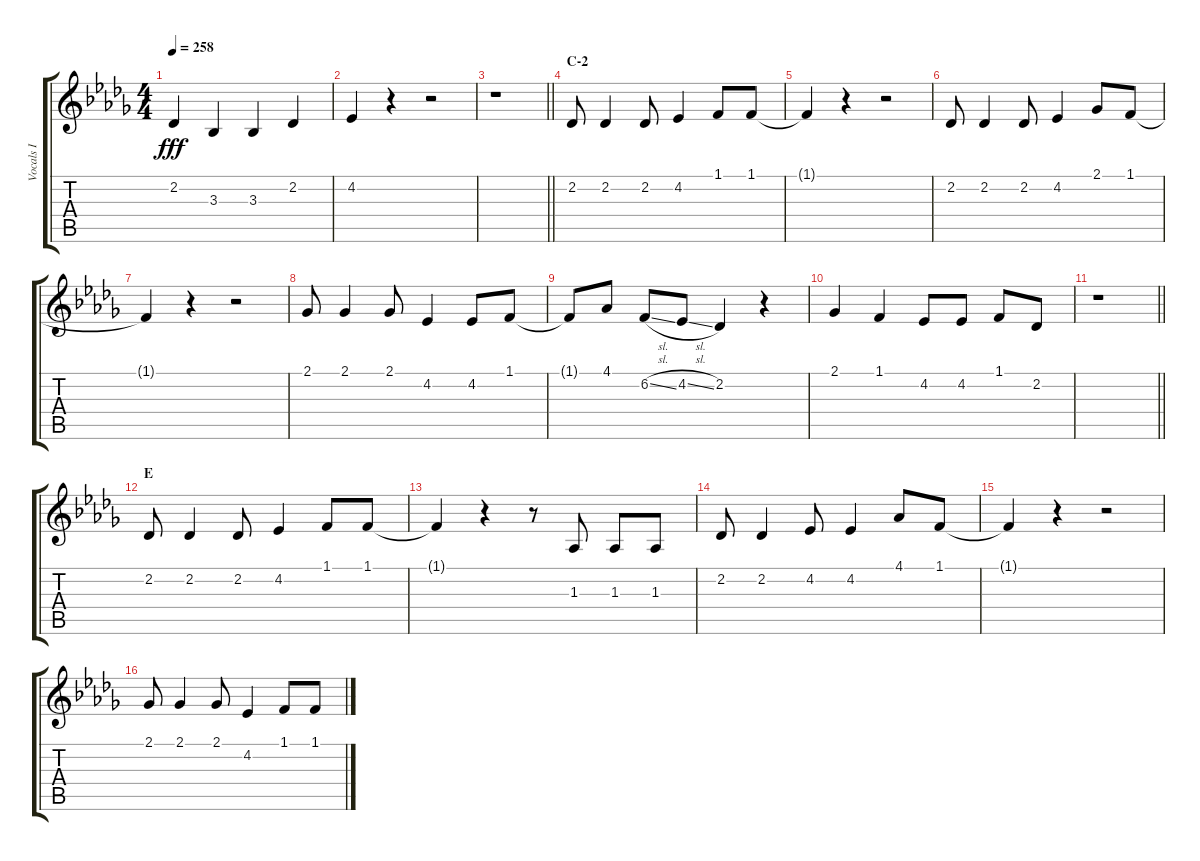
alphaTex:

\track ("Vocals I" "Vocals I") {instrument voiceoohs}
\staff {score tabs}
\tuning (E4 B3 G3 D3 A2 E2) {hide}
\ts (4 4)
\tempo 258
\clef g2
\ks db
2.2.4{dy fff} 3.3.4 3.3.4 2.2.4 |
4.2.4 r.4 r.2 |
\barLineRight lightlight
r.1 |
\section ("" "C-2")
2.2.8 2.2.4 2.2.8 4.2.4 1.1.8 1.1.8 |
1.1{t}.4 r.4 r.2 |
2.2.8 2.2.4 2.2.8 4.2.4 2.1.8 1.1.8 |
1.1{t}.4 r.4 r.2 |
2.1.8 2.1.4 2.1.8 4.2.4 4.2.8 1.1.8 |
1.1{t}.8 4.1.8 6.2{sl}.8 4.2{sl}.8 2.2.4 r.4 |
2.1.4 1.1.4 4.2.8 4.2.8 1.1.8 2.2.8 |
\barLineRight lightlight
r.1 |
\section ("" "E")
2.2.8 2.2.4 2.2.8 4.2.4 1.1.8 1.1.8 |
1.1{t}.4 r.4 r.8 1.3.8 1.3.8 1.3.8 |
2.2.8 2.2.4 4.2.8 4.2.4 4.1.8 1.1.8 |
1.1{t}.4 r.4 r.2 |
2.1.8 2.1.4 2.1.8 4.2.4 1.1.8 1.1.8
